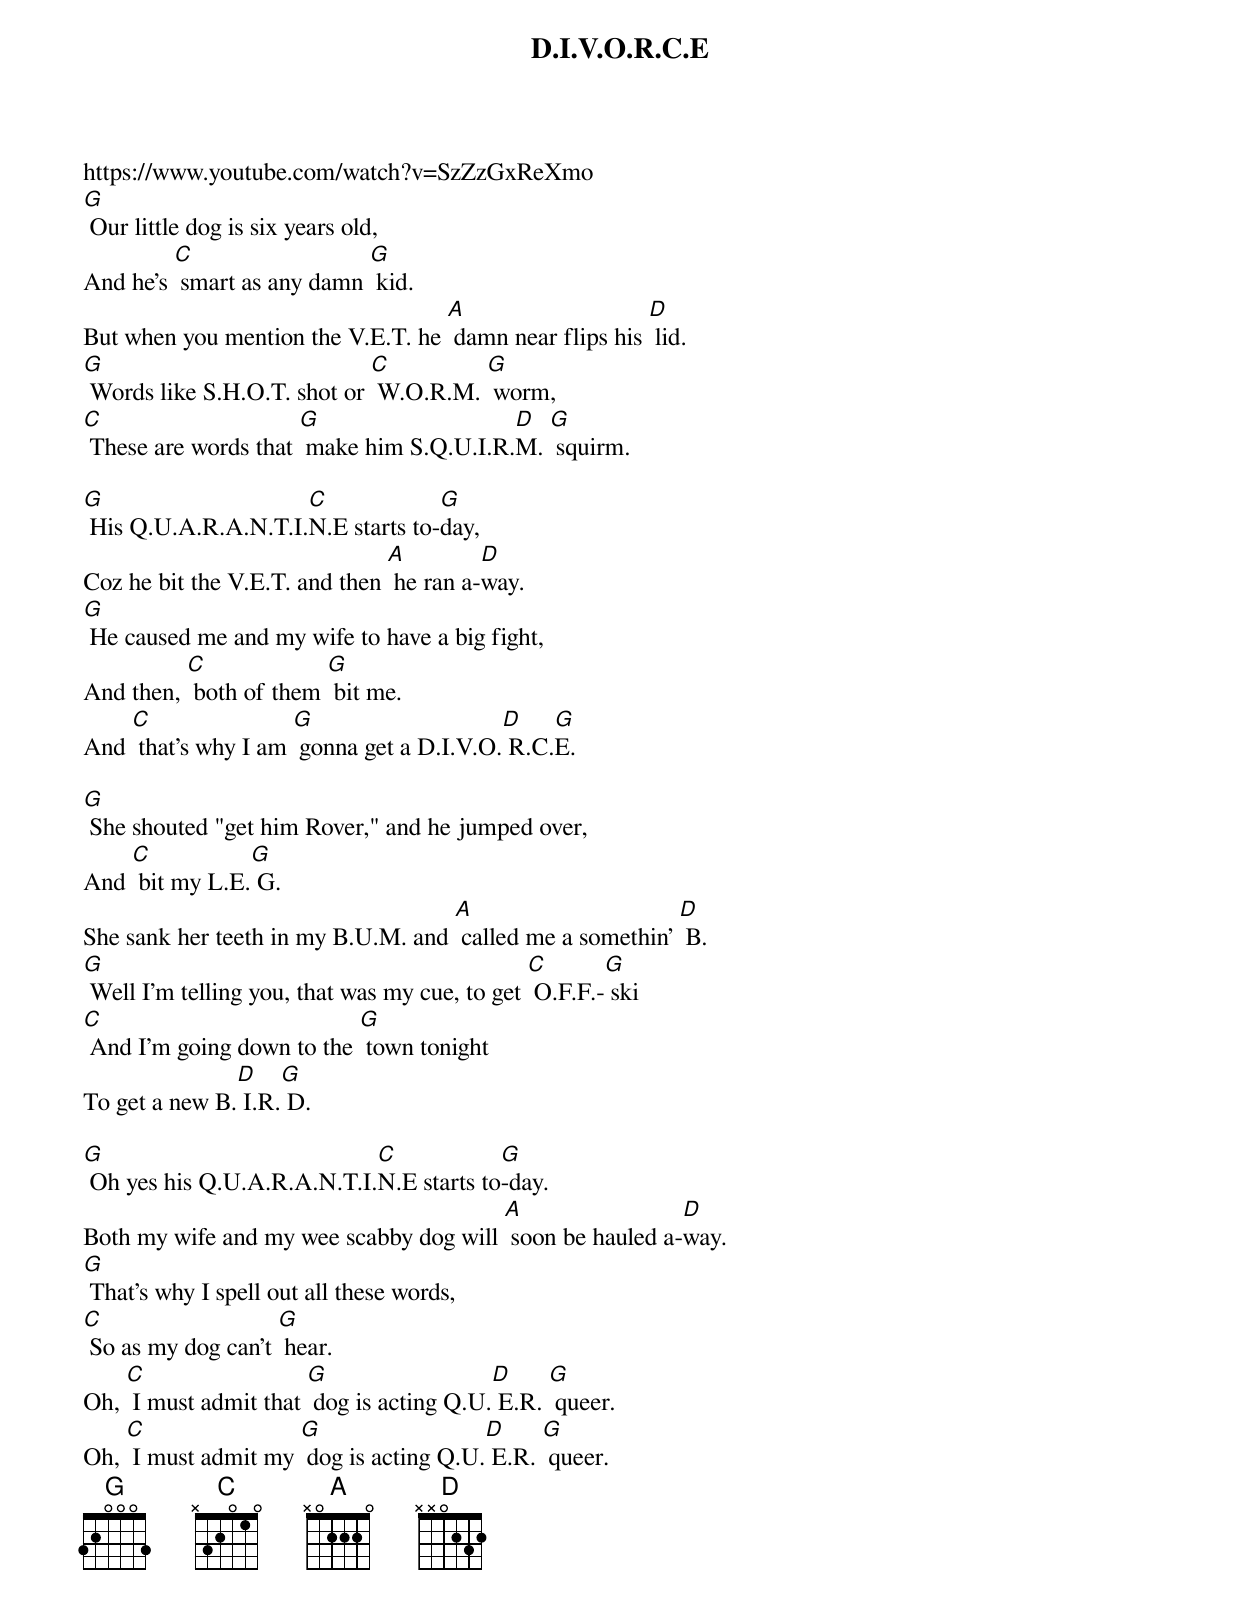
{title:D.I.V.O.R.C.E}
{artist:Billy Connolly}
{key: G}
https://www.youtube.com/watch?v=SzZzGxReXmo
{c: }
[G] Our little dog is six years old,
And he's [C] smart as any damn [G] kid.
But when you mention the V.E.T. he [A] damn near flips his [D] lid.
[G] Words like S.H.O.T. shot or [C] W.O.R.M. [G] worm,
[C] These are words that [G] make him S.Q.U.I.R.[D]M. [G] squirm.

[G] His Q.U.A.R.A.N.T.I.[C]N.E starts to-[G]day,
Coz he bit the V.E.T. and then [A] he ran a-[D]way.
[G] He caused me and my wife to have a big fight,
And then, [C] both of them [G] bit me.
And [C] that's why I am [G] gonna get a D.I.V.O.[D] R.C.[G]E.

[G] She shouted "get him Rover," and he jumped over,
And [C] bit my L.E.[G] G.
She sank her teeth in my B.U.M. and [A] called me a somethin' [D] B.
[G] Well I'm telling you, that was my cue, to get [C] O.F.F.-[G] ski
[C] And I'm going down to the [G] town tonight
To get a new B.[D] I.R.[G] D.

[G] Oh yes his Q.U.A.R.A.N.T.I.[C]N.E starts to[G]-day.
Both my wife and my wee scabby dog will [A] soon be hauled a-[D]way.
[G] That's why I spell out all these words,
[C] So as my dog can't [G] hear.
Oh, [C] I must admit that [G] dog is acting Q.U.[D] E.R. [G] queer.
Oh, [C] I must admit my [G] dog is acting Q.U.[D] E.R. [G] queer.
